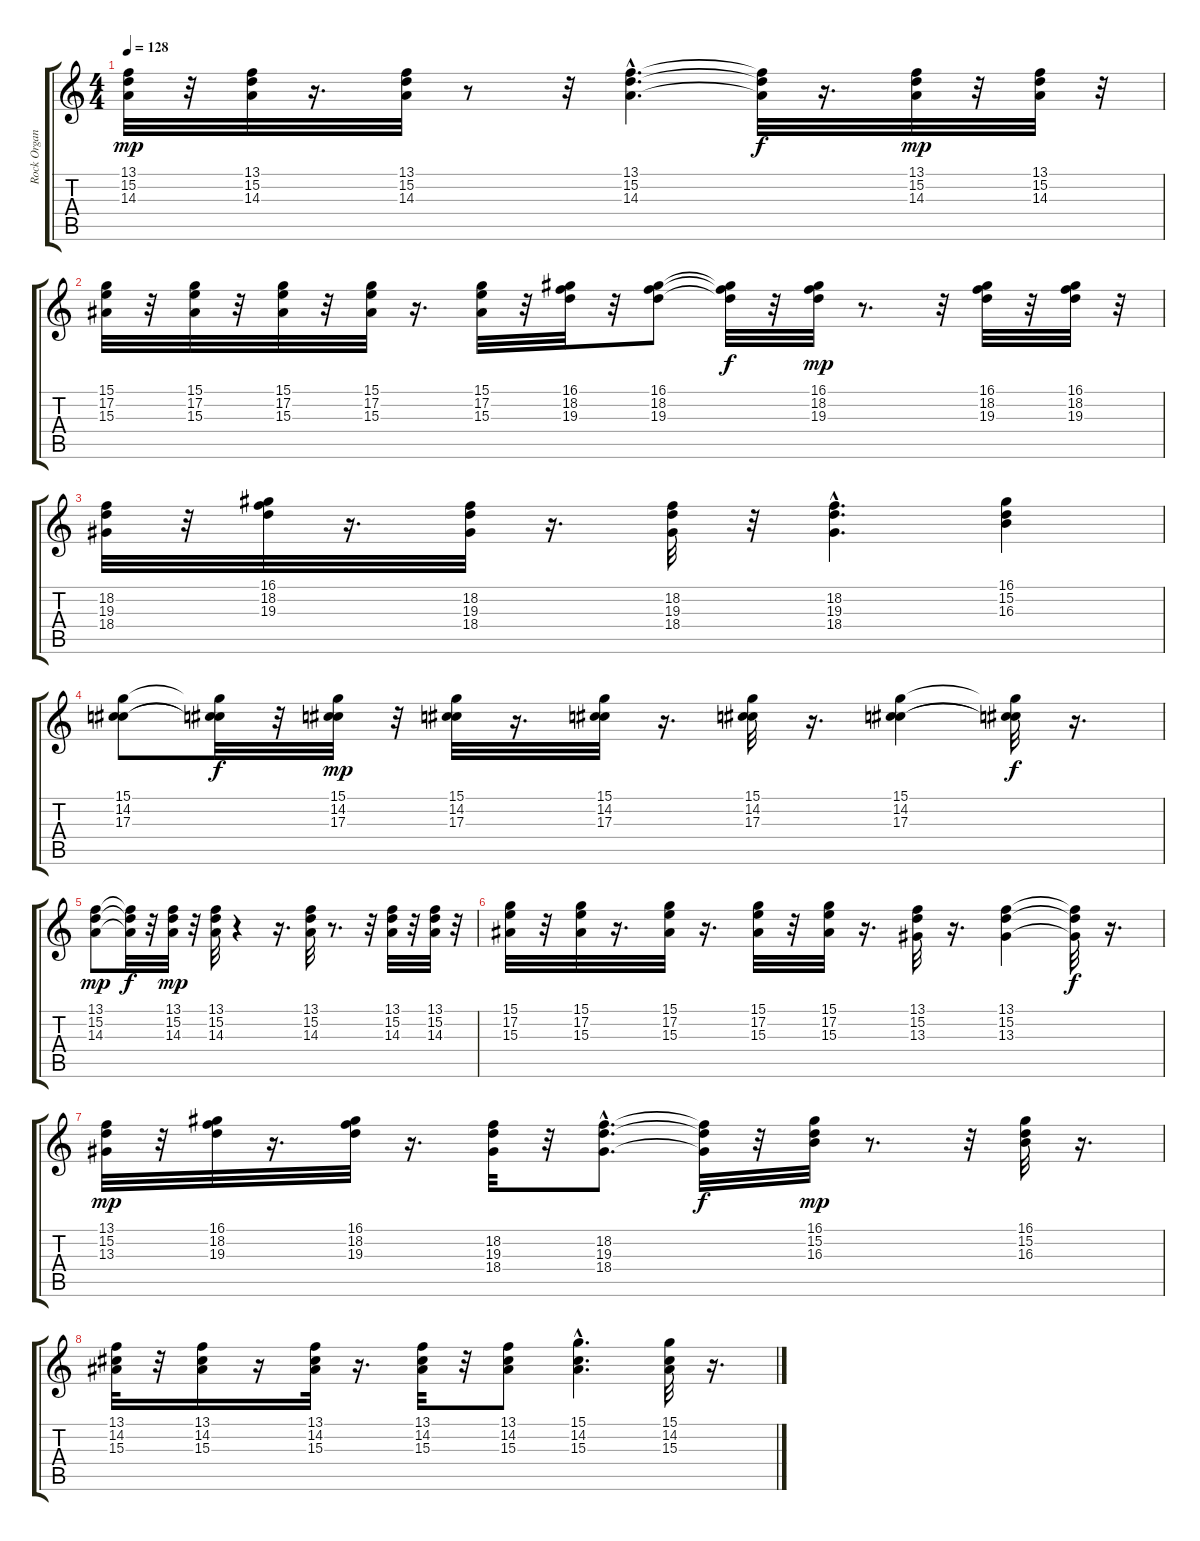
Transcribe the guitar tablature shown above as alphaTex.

\track ("Rock Organ" "Rock Organ") {instrument rockorgan}
\staff {score tabs}
\tuning (E4 B3 G3 D3 A2 E2) {hide}
\ts (4 4)
\tempo 128
\clef g2
\ks c
(13.1 15.2 14.3).32{dy mp} r.32 (13.1 15.2 14.3).32 r.16{d} (13.1 15.2 14.3).32 r.8 r.32 (13.1{hac} 15.2{hac} 14.3{hac}).4{d} (13.1{t} 15.2{t} 14.3{t}).32{dy f} r.16{d} (13.1 15.2 14.3).32{dy mp} r.32 (13.1 15.2 14.3).32 r.32 |
(15.1 17.2 15.3).32 r.32 (15.1 17.2 15.3).32 r.32 (15.1 17.2 15.3).32 r.32 (15.1 17.2 15.3).32 r.16{d} (15.1 17.2 15.3).32 r.32 (16.1 18.2 19.3).32 r.32 (16.1 18.2 19.3).8 (16.1{t} 18.2{t} 19.3{t}).32{dy f} r.32 (16.1 18.2 19.3).32{dy mp} r.8{d} r.32 (16.1 18.2 19.3).32 r.32 (16.1 18.2 19.3).32 r.32 |
(18.2 19.3 18.4).32 r.32 (16.1 18.2 19.3).32 r.16{d} (18.2 19.3 18.4).32 r.16{d} (18.2 19.3 18.4).32 r.32 (18.2{hac} 19.3{hac} 18.4{hac}).4{d} (16.1 15.2 16.3).4 |
(15.1 14.2 17.3).8 (15.1{t} 14.2{t} 17.3{t}).32{dy f} r.32 (15.1 14.2 17.3).32{dy mp} r.32 (15.1 14.2 17.3).32 r.16{d} (15.1 14.2 17.3).32 r.16{d} (15.1 14.2 17.3).32 r.16{d} (15.1 14.2 17.3).4 (15.1{t} 14.2{t} 17.3{t}).32{dy f} r.16{d} |
(13.1 15.2 14.3).8{dy mp} (13.1{t} 15.2{t} 14.3{t}).32{dy f} r.32 (13.1 15.2 14.3).32{dy mp} r.32 (13.1 15.2 14.3).32 r.4 r.16{d} (13.1 15.2 14.3).32 r.8{d} r.32 (13.1 15.2 14.3).32 r.32 (13.1 15.2 14.3).32 r.32 |
(15.1 17.2 15.3).32 r.32 (15.1 17.2 15.3).32 r.16{d} (15.1 17.2 15.3).32 r.16{d} (15.1 17.2 15.3).32 r.32 (15.1 17.2 15.3).32 r.16{d} (13.1 15.2 13.3).32 r.16{d} (13.1 15.2 13.3).4 (13.1{t} 15.2{t} 13.3{t}).32{dy f} r.16{d} |
(13.1 15.2 13.3).32{dy mp} r.32 (16.1 18.2 19.3).32 r.16{d} (16.1 18.2 19.3).32 r.16{d} (18.2 19.3 18.4).32 r.32 (18.2{hac} 19.3{hac} 18.4{hac}).8{d} (18.2{t} 19.3{t} 18.4{t}).32{dy f} r.32 (16.1 15.2 16.3).32{dy mp} r.8{d} r.32 (16.1 15.2 16.3).32 r.16{d} |
(13.1 14.2 15.3).32 r.32 (13.1 14.2 15.3).16 r.16 (13.1 14.2 15.3).32 r.16{d} (13.1 14.2 15.3).32 r.32 (13.1 14.2 15.3).8 (15.1{hac} 14.2{hac} 15.3{hac}).4{d} (15.1 14.2 15.3).32 r.16{d}
